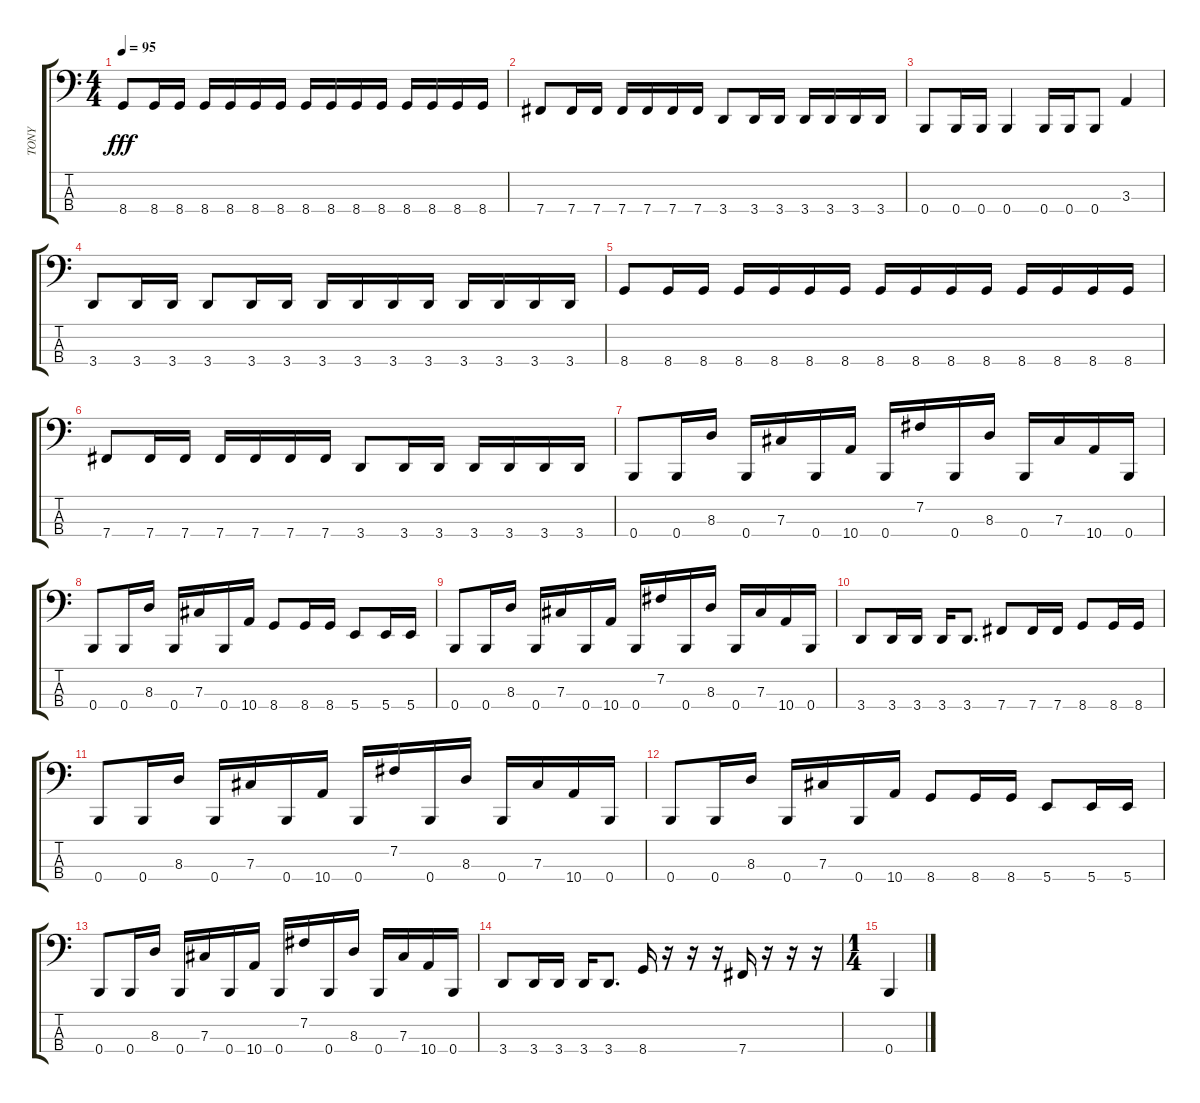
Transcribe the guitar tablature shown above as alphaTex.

\track ("TONY" "TONY") {instrument electricbasspick}
\staff {score tabs}
\tuning (E2 B1 Gb1 B0) {hide}
\ts (4 4)
\tempo 95
\clef f4
\ks c
8.4.8{dy fff} 8.4.16 8.4.16 8.4.16 8.4.16 8.4.16 8.4.16 8.4.16 8.4.16 8.4.16 8.4.16 8.4.16 8.4.16 8.4.16 8.4.16 |
7.4.8 7.4.16 7.4.16 7.4.16 7.4.16 7.4.16 7.4.16 3.4.8 3.4.16 3.4.16 3.4.16 3.4.16 3.4.16 3.4.16 |
0.4.8 0.4.16 0.4.16 0.4.4 0.4.16 0.4.16 0.4.8 3.3.4 |
3.4.8 3.4.16 3.4.16 3.4.8 3.4.16 3.4.16 3.4.16 3.4.16 3.4.16 3.4.16 3.4.16 3.4.16 3.4.16 3.4.16 |
8.4.8 8.4.16 8.4.16 8.4.16 8.4.16 8.4.16 8.4.16 8.4.16 8.4.16 8.4.16 8.4.16 8.4.16 8.4.16 8.4.16 8.4.16 |
7.4.8 7.4.16 7.4.16 7.4.16 7.4.16 7.4.16 7.4.16 3.4.8 3.4.16 3.4.16 3.4.16 3.4.16 3.4.16 3.4.16 |
0.4.8 0.4.16 8.3.16 0.4.16 7.3.16 0.4.16 10.4.16 0.4.16 7.2.16 0.4.16 8.3.16 0.4.16 7.3.16 10.4.16 0.4.16 |
0.4.8 0.4.16 8.3.16 0.4.16 7.3.16 0.4.16 10.4.16 8.4.8 8.4.16 8.4.16 5.4.8 5.4.16 5.4.16 |
0.4.8 0.4.16 8.3.16 0.4.16 7.3.16 0.4.16 10.4.16 0.4.16 7.2.16 0.4.16 8.3.16 0.4.16 7.3.16 10.4.16 0.4.16 |
3.4.8 3.4.16 3.4.16 3.4.16 3.4.8{d} 7.4.8 7.4.16 7.4.16 8.4.8 8.4.16 8.4.16 |
0.4.8 0.4.16 8.3.16 0.4.16 7.3.16 0.4.16 10.4.16 0.4.16 7.2.16 0.4.16 8.3.16 0.4.16 7.3.16 10.4.16 0.4.16 |
0.4.8 0.4.16 8.3.16 0.4.16 7.3.16 0.4.16 10.4.16 8.4.8 8.4.16 8.4.16 5.4.8 5.4.16 5.4.16 |
0.4.8 0.4.16 8.3.16 0.4.16 7.3.16 0.4.16 10.4.16 0.4.16 7.2.16 0.4.16 8.3.16 0.4.16 7.3.16 10.4.16 0.4.16 |
3.4.8 3.4.16 3.4.16 3.4.16 3.4.8{d} 8.4.16 r.16 r.16 r.16 7.4.16 r.16 r.16 r.16 |
\ts (1 4)
0.4.4
